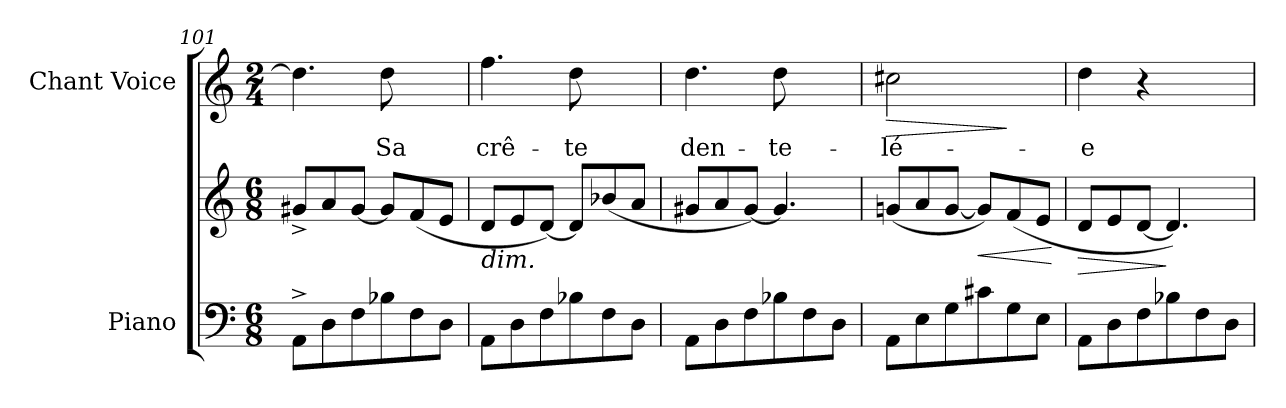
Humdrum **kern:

**kern	**kern	**dynam	**kern	**text	**dynam
*part2	*part2	*part2	*part1	*part1	*part1
*staff3	*staff2	*staff2/3	*staff1	*staff1	*staff1
*I"Piano	*	*	*I"Chant Voice	*	*
*I'Pno	*	*	*	*	*
*clefF4	*clefG2	*	*clefG2	*	*
*k[]	*k[]	*	*k[]	*	*
*M6/8	*M6/8	*	*M2/4	*	*
=101	=101	=101	=101	=101	=101
8AA^\L	8g#X^/L	.	4.dd\]	.	.
8D\	8a/	.	.	.	.
8F\	[8g#/J	.	.	.	.
!	!	!	!	!LO:LY:b	!
8B-X\	8g#/L]	.	8dd\	Sa	.
8F\	(>8f/	.	4ryy	.	.
8D\J	8e/J	.	.	.	.
=102	=102	=102	=102	=102	=102
!	!LO:TX:b:i:t=dim.	!	!	!	!
!	!	!	!	!LO:LY:b	!
8AA\L	8d/L	.	4.ff\	crê-	.
8D\	8e/	.	.	.	.
8F\	[8d/J)	.	.	.	.
!	!	!	!	!LO:LY:b	!
8B-X\	8d/L]	.	8dd\	-te	.
8F\	(>8b-X/	.	4ryy	.	.
8D\J	8a/J	.	.	.	.
!!LO:PB:g=z
=103	=103	=103	=103	=103	=103
!	!	!	!	!LO:LY:b	!
8AA\L	8g#X/L	.	4.dd\	den-	.
8D\	8a/	.	.	.	.
8F\	[8g#/J)	.	.	.	.
!	!	!	!	!LO:LY:b	!
8B-X\	4.g#/]	.	8dd\	-te-	.
8F\	.	.	4ryy	.	.
8D\J	.	.	.	.	.
=104	=104	=104	=104	=104	=104
!	!	!	!	!LO:LY:b	!LO:HP:b
8AA\L	(>8gn/L	.	2cc#X\	-lé-	>
8E\	8a/	.	.	.	.
8G\	[8g/J	.	.	.	.
!	!	!LO:HP:b	!	!	!
8c#X\	8g/L])	<	.	.	.
8G\	(>8f/	.	4ryy	.	]
8E\J	8e/J	.	.	.	.
.	.	[	.	.	.
=105	=105	=105	=105	=105	=105
!	!	!LO:HP:b	!	!LO:LY:b	!
8AA\L	8d/L	>	4dd\	-e	.
8D\	8e/	.	.	.	.
!	!	!	!LO:N:vis=4	!	!
8F\	[8d/J	.	4.r	.	.
8B-X\	4.d/])	]	.	.	.
8F\	.	.	.	.	.
8D\J	.	.	8ryy	.	.
=	=	=	=	=	=
*-	*-	*-	*-	*-	*-
